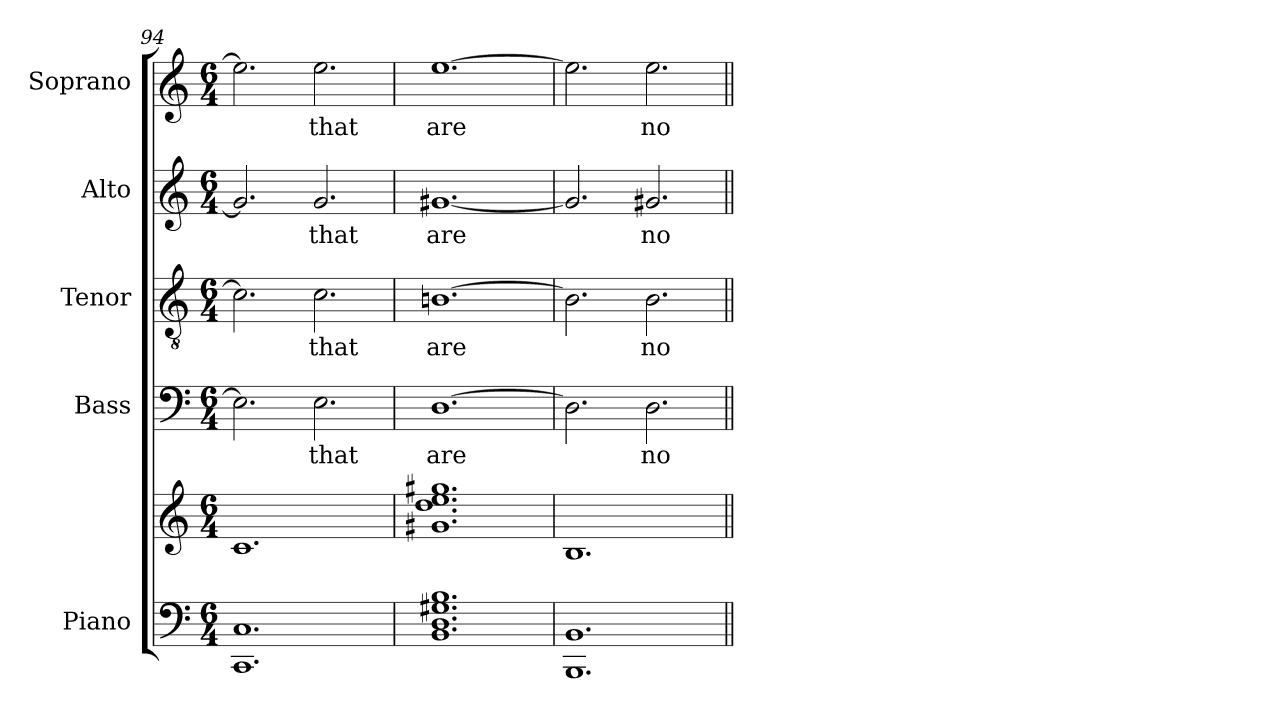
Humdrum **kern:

**kern	**kern	**kern	**text	**kern	**text	**kern	**text	**kern	**text
*part5	*part5	*part4	*part4	*part3	*part3	*part2	*part2	*part1	*part1
*staff6	*staff5	*staff4	*staff4	*staff3	*staff3	*staff2	*staff2	*staff1	*staff1
*I"Piano	*	*I"Bass	*	*I"Tenor	*	*I"Alto	*	*I"Soprano	*
*	*	*I'B	*	*I'T	*	*I'A	*	*I'S	*
*clefF4	*clefG2	*clefF4	*	*clefGv2	*	*clefG2	*	*clefG2	*
*k[]	*k[]	*k[]	*	*k[]	*	*k[]	*	*k[]	*
*C:	*C:	*C:	*	*C:	*	*C:	*	*C:	*
*M6/4	*M6/4	*M6/4	*	*M6/4	*	*M6/4	*	*M6/4	*
=94	=94	=94	=94	=94	=94	=94	=94	=94	=94
1.CC 1.C	1.c	2.E]	.	2.c]	.	2.g]	.	2.ee]	.
!	!	!	!LO:LY:b	!	!LO:LY:b	!	!LO:LY:b	!	!LO:LY:b
.	.	2.E	that	2.c	that	2.g	that	2.ee	that
=95	=95	=95	=95	=95	=95	=95	=95	=95	=95
!	!	!	!LO:LY:b	!	!LO:LY:b	!	!LO:LY:b	!	!LO:LY:b
1.BB 1.D 1.G#X 1.B	1.g#X 1.dd 1.ee 1.gg#X	[1.D	are	[1.Bn	are	[1.g#X	are	[1.ee	are
=96	=96	=96	=96	=96	=96	=96	=96	=96	=96
1.BBB 1.BB	1.B	2.D]	.	2.B]	.	2.g#]	.	2.ee]	.
!	!	!	!LO:LY:b	!	!LO:LY:b	!	!LO:LY:b	!	!LO:LY:b
.	.	2.D	no	2.B	no	2.g#	no	2.ee	no
=||	=||	=||	=||	=||	=||	=||	=||	=||	=||
*-	*-	*-	*-	*-	*-	*-	*-	*-	*-
